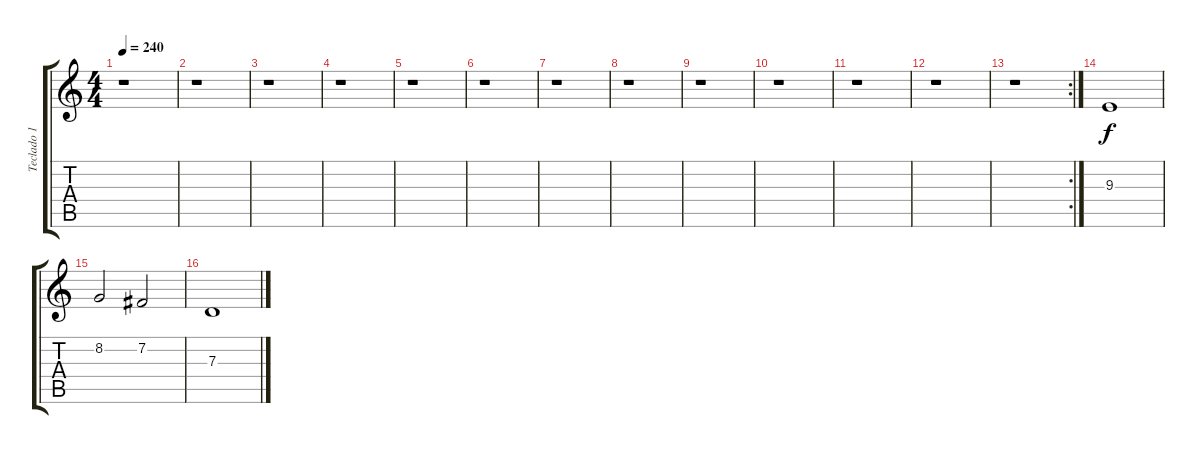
\track ("Teclado 1" "Teclado 1") {instrument stringensemble1}
\staff {score tabs}
\tuning (E4 B3 G3 D3 A2 E2) {hide}
\ts (4 4)
\tempo 240
\clef g2
\ks c
r.1{dy f} |
r.1 |
r.1 |
r.1 |
r.1 |
r.1 |
r.1 |
r.1 |
r.1 |
r.1 |
r.1 |
r.1 |
\rc 2
r.1 |
9.3.1 |
8.2.2 7.2.2 |
7.3.1
